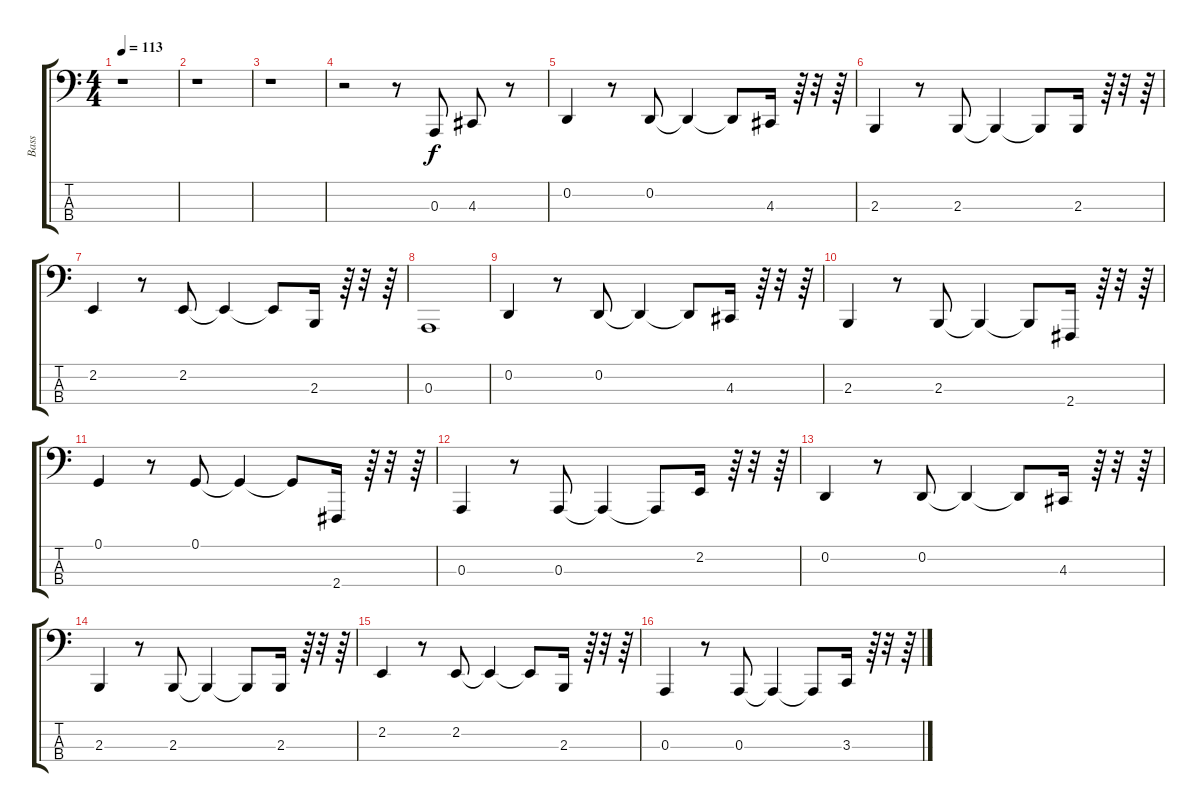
\track ("Bass" "Bass") {instrument synthvoice}
\staff {score tabs}
\tuning (G2 D2 A1 E1) {hide}
\ts (4 4)
\tempo 113
\clef f4
\ks c
r.1{dy f instrument synthvoice} |
r.1 |
r.1 |
r.2 r.8 0.3.8 4.3.8 r.8 |
0.2.4 r.8 0.2.8 0.2{t}.4 0.2{t}.8 4.3.16 r.64 r.32 r.64 |
2.3.4 r.8 2.3.8 2.3{t}.4 2.3{t}.8 2.3.16 r.64 r.32 r.64 |
2.2.4 r.8 2.2.8 2.2{t}.4 2.2{t}.8 2.3.16 r.64 r.32 r.64 |
0.3.1 |
0.2.4 r.8 0.2.8 0.2{t}.4 0.2{t}.8 4.3.16 r.64 r.32 r.64 |
2.3.4 r.8 2.3.8 2.3{t}.4 2.3{t}.8 2.4.16 r.64 r.32 r.64 |
0.1.4 r.8 0.1.8 0.1{t}.4 0.1{t}.8 2.4.16 r.64 r.32 r.64 |
0.3.4 r.8 0.3.8 0.3{t}.4 0.3{t}.8 2.2.16 r.64 r.32 r.64 |
0.2.4 r.8 0.2.8 0.2{t}.4 0.2{t}.8 4.3.16 r.64 r.32 r.64 |
2.3.4 r.8 2.3.8 2.3{t}.4 2.3{t}.8 2.3.16 r.64 r.32 r.64 |
2.2.4 r.8 2.2.8 2.2{t}.4 2.2{t}.8 2.3.16 r.64 r.32 r.64 |
0.3.4 r.8 0.3.8 0.3{t}.4 0.3{t}.8 3.3.16 r.64 r.32 r.64
